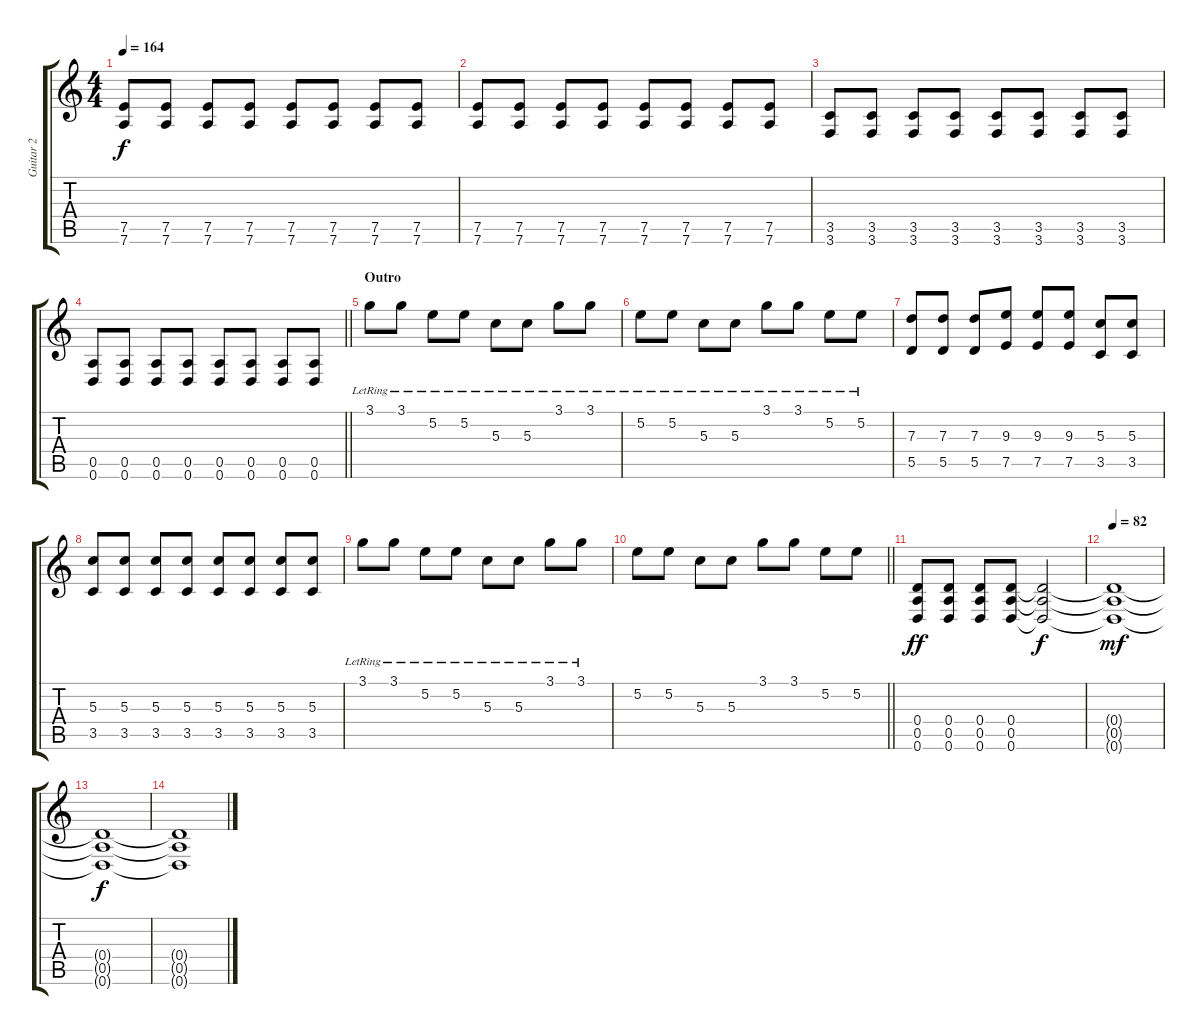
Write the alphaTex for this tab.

\track ("Guitar 2" "Guitar 2") {instrument distortionguitar}
\staff {score tabs}
\tuning (E4 B3 G3 D3 A2 D2) {hide}
\ts (4 4)
\tempo 164
\clef g2
\ks c
(7.5 7.6).8{dy f} (7.5 7.6).8 (7.5 7.6).8 (7.5 7.6).8 (7.5 7.6).8 (7.5 7.6).8 (7.5 7.6).8 (7.5 7.6).8 |
(7.5 7.6).8 (7.5 7.6).8 (7.5 7.6).8 (7.5 7.6).8 (7.5 7.6).8 (7.5 7.6).8 (7.5 7.6).8 (7.5 7.6).8 |
(3.5 3.6).8 (3.5 3.6).8 (3.5 3.6).8 (3.5 3.6).8 (3.5 3.6).8 (3.5 3.6).8 (3.5 3.6).8 (3.5 3.6).8 |
\barLineRight lightlight
(0.5 0.6).8 (0.5 0.6).8 (0.5 0.6).8 (0.5 0.6).8 (0.5 0.6).8 (0.5 0.6).8 (0.5 0.6).8 (0.5 0.6).8 |
\section ("" "Outro")
3.1{lr}.8 3.1{lr}.8 5.2{lr}.8 5.2{lr}.8 5.3{lr}.8 5.3{lr}.8 3.1{lr}.8 3.1{lr}.8 |
5.2{lr}.8 5.2{lr}.8 5.3{lr}.8 5.3{lr}.8 3.1{lr}.8 3.1{lr}.8 5.2{lr}.8 5.2{lr}.8 |
(7.3 5.5).8 (7.3 5.5).8 (7.3 5.5).8 (9.3 7.5).8 (9.3 7.5).8 (9.3 7.5).8 (5.3 3.5).8 (5.3 3.5).8 |
(5.3 3.5).8 (5.3 3.5).8 (5.3 3.5).8 (5.3 3.5).8 (5.3 3.5).8 (5.3 3.5).8 (5.3 3.5).8 (5.3 3.5).8 |
3.1{lr}.8 3.1{lr}.8 5.2{lr}.8 5.2{lr}.8 5.3{lr}.8 5.3{lr}.8 3.1{lr}.8 3.1{lr}.8 |
\barLineRight lightlight
5.2.8 5.2.8 5.3.8 5.3.8 3.1.8 3.1.8 5.2.8 5.2.8 |
(0.4 0.5 0.6).8{dy ff} (0.4 0.5 0.6).8 (0.4 0.5 0.6).8 (0.4 0.5 0.6).8 (0.4{t} 0.5{t} 0.6{t}).2{dy f} |
\tempo 82
(0.4{t} 0.5{t} 0.6{t}).1{dy mf} |
(0.4{t} 0.5{t} 0.6{t}).1{dy f volume 0} |
(0.4{t} 0.5{t} 0.6{t}).1
